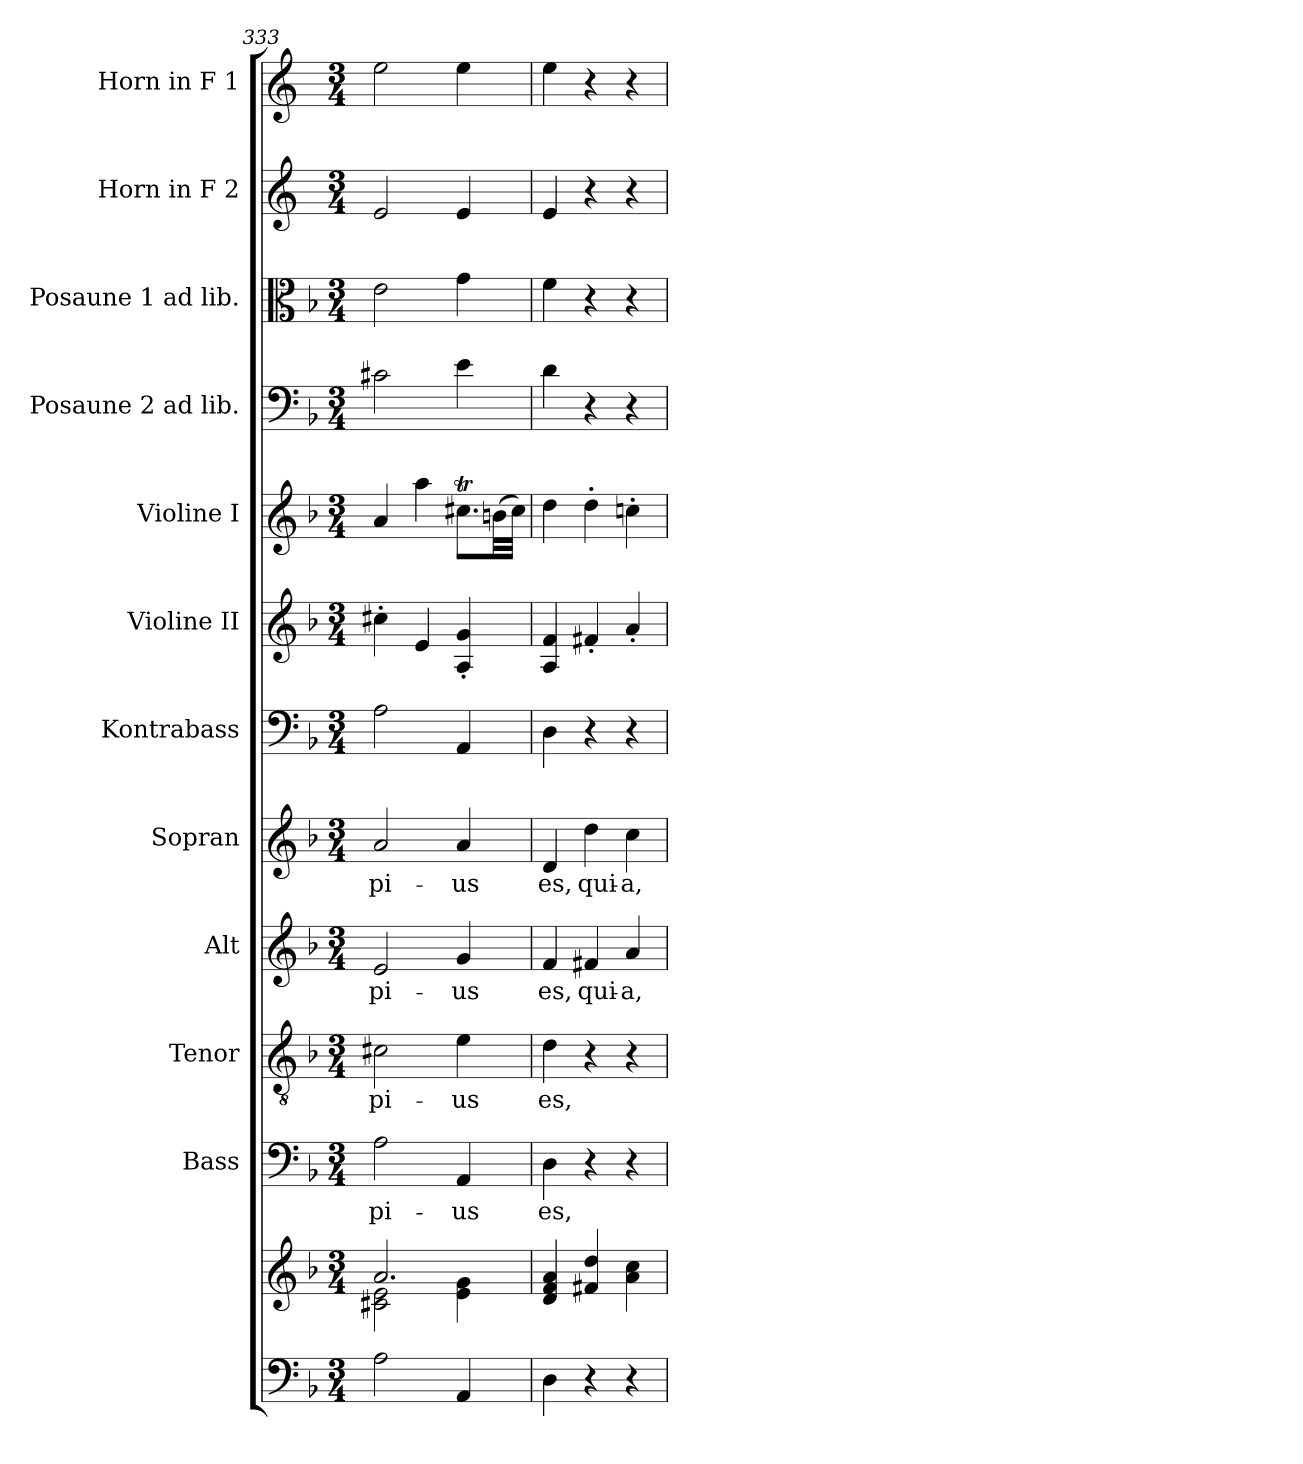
**kern	**kern	**kern	**text	**kern	**text	**kern	**text	**kern	**text	**kern	**kern	**kern	**kern	**kern	**kern	**kern
*part12	*part12	*part11	*part11	*part10	*part10	*part9	*part9	*part8	*part8	*part7	*part6	*part5	*part4	*part3	*part2	*part1
*staff13	*staff12	*staff11	*staff11	*staff10	*staff10	*staff9	*staff9	*staff8	*staff8	*staff7	*staff6	*staff5	*staff4	*staff3	*staff2	*staff1
*	*	*I"Bass	*	*I"Tenor	*	*I"Alt	*	*I"Sopran	*	*I"Kontrabass	*I"Violine II	*I"Violine I	*I"Posaune 2 ad lib.	*I"Posaune 1 ad lib.	*I"Horn in F 2	*I"Horn in F 1
*	*	*I'B.	*	*I'T.	*	*I'A.	*	*I'S.	*	*I'Kb.	*I'Vl. II	*I'Vl. I	*I'Pos. 2	*I'Pos. 1	*I'Hrn. F 2	*I'Hrn. F 1
*clefF4	*clefG2	*clefF4	*	*clefGv2	*	*clefG2	*	*clefG2	*	*clefF4	*clefG2	*clefG2	*clefF4	*clefC3	*clefG2	*clefG2
*	*	*	*	*	*	*	*	*	*	*ITrd7c12	*	*	*	*	*ITrd4c7	*ITrd4c7
*k[b-]	*k[b-]	*k[b-]	*	*k[b-]	*	*k[b-]	*	*k[b-]	*	*k[b-]	*k[b-]	*k[b-]	*k[b-]	*k[b-]	*k[b-]	*k[b-]
*F:	*F:	*F:	*	*F:	*	*F:	*	*F:	*	*F:	*F:	*F:	*F:	*F:	*F:	*F:
*M3/4	*M3/4	*M3/4	*	*M3/4	*	*M3/4	*	*M3/4	*	*M3/4	*M3/4	*M3/4	*M3/4	*M3/4	*M3/4	*M3/4
=333	=333	=333	=333	=333	=333	=333	=333	=333	=333	=333	=333	=333	=333	=333	=333	=333
*	*^	*	*	*	*	*	*	*	*	*	*	*	*	*	*	*
!	!	!	!	!LO:LY:b	!	!LO:LY:b	!	!LO:LY:b	!	!LO:LY:b	!	!	!	!	!	!	!
2A\	2.a/	2c#X\ 2e\	2A\	pi-	2c#X\	pi-	2e/	pi-	2a/	pi-	2AA\	4cc#X'>\	4a/	2c#X\	2e\	2A/	2a\
.	.	.	.	.	.	.	.	.	.	.	.	4e/	4aa\	.	.	.	.
!	!	!	!	!LO:LY:b	!	!LO:LY:b	!	!LO:LY:b	!	!LO:LY:b	!	!	!	!	!	!	!
4AA/	.	4e\ 4g\	4AA/	-us	4e\	-us	4g/	-us	4a/	-us	4AAA/	4A/'< 4g/'<	8.cc#Xt\L	4e\	4g\	4A/	4a\
.	.	.	.	.	.	.	.	.	.	.	.	.	(>32b\LL	.	.	.	.
.	.	.	.	.	.	.	.	.	.	.	.	.	32cc#\JJJ)	.	.	.	.
*	*v	*v	*	*	*	*	*	*	*	*	*	*	*	*	*	*	*
=334	=334	=334	=334	=334	=334	=334	=334	=334	=334	=334	=334	=334	=334	=334	=334	=334
!	!	!	!LO:LY:b	!	!LO:LY:b	!	!LO:LY:b	!	!LO:LY:b	!	!	!	!	!	!	!
4D\	4d/ 4f/ 4a/	4D\	es,	4d\	es,	4f/	es,	4d/	es,	4DD\	4A/ 4f/	4dd\	4d\	4f\	4A/	4a\
!	!	!	!	!	!	!	!LO:LY:b	!	!LO:LY:b	!	!	!	!	!	!	!
4r	4f#X/ 4dd/	4r	.	4r	.	4f#X/	qui-	4dd\	qui-	4r	4f#X'</	4dd'>\	4r	4r	4r	4r
!	!	!	!	!	!	!	!LO:LY:b	!	!LO:LY:b	!	!	!	!	!	!	!
4r	4a\ 4cc\	4r	.	4r	.	4a/	-a,	4cc\	-a,	4r	4a'</	4ccn'>\	4r	4r	4r	4r
=	=	=	=	=	=	=	=	=	=	=	=	=	=	=	=	=
*-	*-	*-	*-	*-	*-	*-	*-	*-	*-	*-	*-	*-	*-	*-	*-	*-
